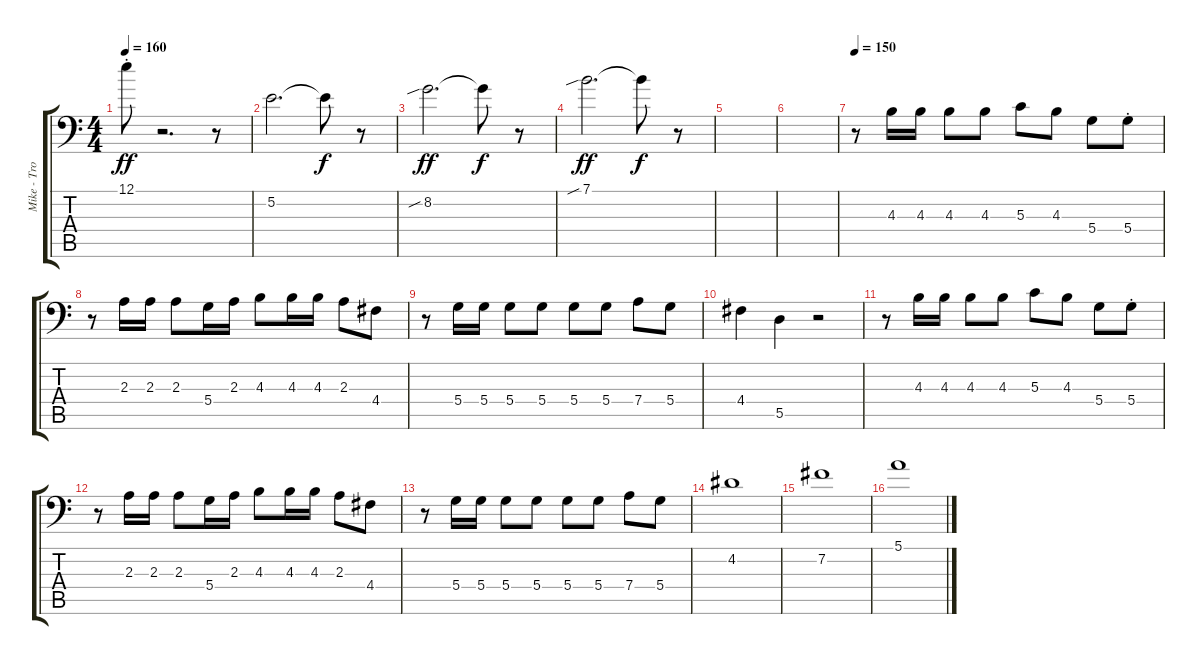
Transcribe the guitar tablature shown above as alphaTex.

\track ("Mike - Trombone" "Mike - Tro") {instrument trombone}
\staff {score tabs}
\tuning (E4 B3 G3 D3 A2 A1) {hide}
\ts (4 4)
\tempo 160
\clef f4
\ks c
12.1{st}.8{dy ff} r.2{d} r.8 |
5.2.2{d} 5.2{t}.8{dy f} r.8 |
8.2{sib}.2{d dy ff} 8.2{t}.8{dy f} r.8 |
7.1{sib}.2{d dy ff} 7.1{t}.8{dy f} r.8 |
|
|
\tempo 150
r.8 4.3.16 4.3.16 4.3.8 4.3.8 5.3.8 4.3.8 5.4.8 5.4{st}.8 |
r.8 2.3.16 2.3.16 2.3.8 5.4.16 2.3.16 4.3.8 4.3.16 4.3.16 2.3.8 4.4.8 |
r.8 5.4.16 5.4.16 5.4.8 5.4.8 5.4.8 5.4.8 7.4.8 5.4.8 |
4.4.4 5.5.4 r.2 |
r.8 4.3.16 4.3.16 4.3.8 4.3.8 5.3.8 4.3.8 5.4.8 5.4{st}.8 |
r.8 2.3.16 2.3.16 2.3.8 5.4.16 2.3.16 4.3.8 4.3.16 4.3.16 2.3.8 4.4.8 |
r.8 5.4.16 5.4.16 5.4.8 5.4.8 5.4.8 5.4.8 7.4.8 5.4.8 |
4.2.1 |
7.2.1 |
5.1.1
